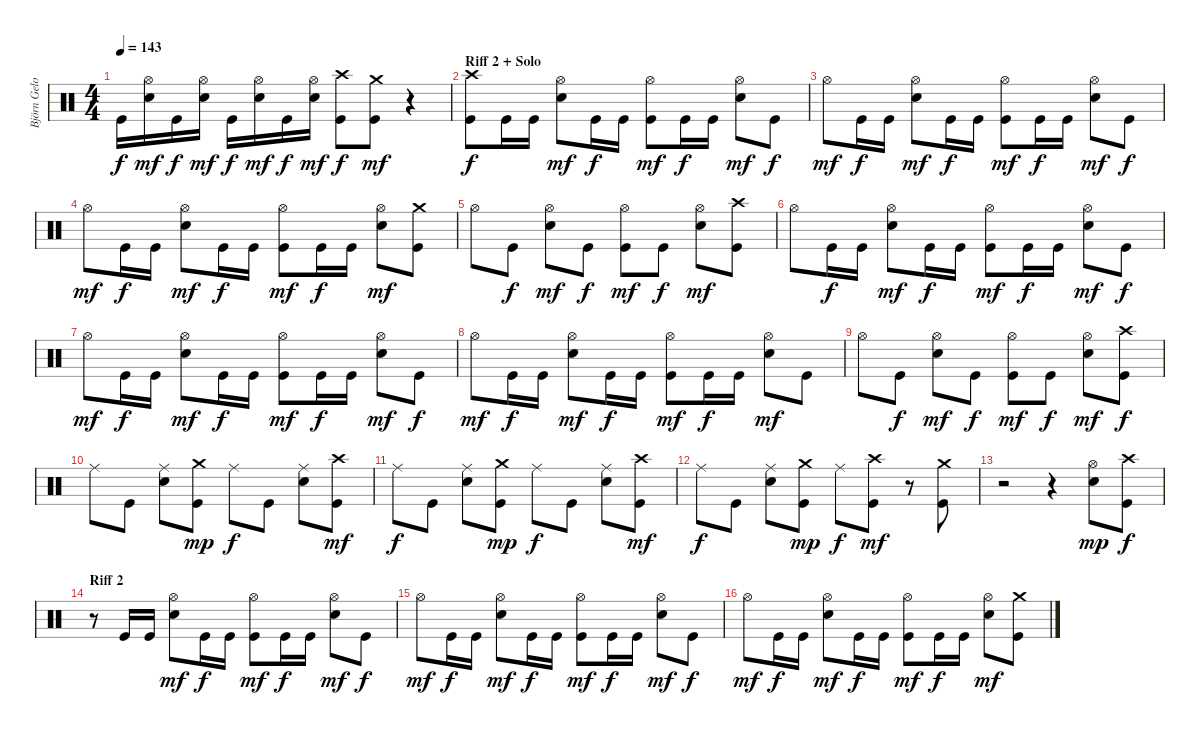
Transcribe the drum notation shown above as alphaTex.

\track ("Björn Gelotte" "Björn Gelo") {instrument percussion}
\staff {score}
\articulation defaults
\ts (4 4)
\tempo 143
\clef neutral
\ks c "Kick (hit)".16{dy f}
("Electric Snare (hit)" "Hi-Hat (open)").16{dy mf} "Kick (hit)".16{dy f} ("Electric Snare (hit)" "Hi-Hat (open)").16{dy mf} "Kick (hit)".16{dy f} ("Electric Snare (hit)" "Hi-Hat (open)").16{dy mf} "Kick (hit)".16{dy f} ("Electric Snare (hit)" "Hi-Hat (open)").16{dy mf} ("Kick (hit)" "Crash high (hit)").8{dy f} ("Kick (hit)" "Crash medium (hit)").8{dy mf} r.4 |
\section ("" "Riff 2 + Solo")
("Kick (hit)" "Crash high (hit)").8{dy f} "Kick (hit)".16 "Kick (hit)".16 ("Electric Snare (hit)" "Hi-Hat (open)").8{dy mf} "Kick (hit)".16{dy f} "Kick (hit)".16 ("Kick (hit)" "Hi-Hat (open)").8{dy mf} "Kick (hit)".16{dy f} "Kick (hit)".16 ("Electric Snare (hit)" "Hi-Hat (open)").8{dy mf} "Kick (hit)".8{dy f} |
"Hi-Hat (open)".8{dy mf} "Kick (hit)".16{dy f} "Kick (hit)".16 ("Electric Snare (hit)" "Hi-Hat (open)").8{dy mf} "Kick (hit)".16{dy f} "Kick (hit)".16 ("Kick (hit)" "Hi-Hat (open)").8{dy mf} "Kick (hit)".16{dy f} "Kick (hit)".16 ("Electric Snare (hit)" "Hi-Hat (open)").8{dy mf} "Kick (hit)".8{dy f} |
"Hi-Hat (open)".8{dy mf} "Kick (hit)".16{dy f} "Kick (hit)".16 ("Electric Snare (hit)" "Hi-Hat (open)").8{dy mf} "Kick (hit)".16{dy f} "Kick (hit)".16 ("Kick (hit)" "Hi-Hat (open)").8{dy mf} "Kick (hit)".16{dy f} "Kick (hit)".16 ("Electric Snare (hit)" "Hi-Hat (open)").8{dy mf} ("Kick (hit)" "Crash medium (hit)").8 |
"Hi-Hat (open)".8 "Kick (hit)".8{dy f} ("Electric Snare (hit)" "Hi-Hat (open)").8{dy mf} "Kick (hit)".8{dy f} ("Kick (hit)" "Hi-Hat (open)").8{dy mf} "Kick (hit)".8{dy f} ("Electric Snare (hit)" "Hi-Hat (open)").8{dy mf} ("Kick (hit)" "Crash high (hit)").8 |
"Hi-Hat (open)".8 "Kick (hit)".16{dy f} "Kick (hit)".16 ("Electric Snare (hit)" "Hi-Hat (open)").8{dy mf} "Kick (hit)".16{dy f} "Kick (hit)".16 ("Kick (hit)" "Hi-Hat (open)").8{dy mf} "Kick (hit)".16{dy f} "Kick (hit)".16 ("Electric Snare (hit)" "Hi-Hat (open)").8{dy mf} "Kick (hit)".8{dy f} |
"Hi-Hat (open)".8{dy mf} "Kick (hit)".16{dy f} "Kick (hit)".16 ("Electric Snare (hit)" "Hi-Hat (open)").8{dy mf} "Kick (hit)".16{dy f} "Kick (hit)".16 ("Kick (hit)" "Hi-Hat (open)").8{dy mf} "Kick (hit)".16{dy f} "Kick (hit)".16 ("Electric Snare (hit)" "Hi-Hat (open)").8{dy mf} "Kick (hit)".8{dy f} |
"Hi-Hat (open)".8{dy mf} "Kick (hit)".16{dy f} "Kick (hit)".16 ("Electric Snare (hit)" "Hi-Hat (open)").8{dy mf} "Kick (hit)".16{dy f} "Kick (hit)".16 ("Kick (hit)" "Hi-Hat (open)").8{dy mf} "Kick (hit)".16{dy f} "Kick (hit)".16 ("Electric Snare (hit)" "Hi-Hat (open)").8{dy mf} "Kick (hit)".8 |
"Hi-Hat (open)".8 "Kick (hit)".8{dy f} ("Electric Snare (hit)" "Hi-Hat (open)").8{dy mf} "Kick (hit)".8{dy f} ("Kick (hit)" "Hi-Hat (open)").8{dy mf} "Kick (hit)".8{dy f} ("Electric Snare (hit)" "Hi-Hat (open)").8{dy mf} ("Kick (hit)" "Crash high (hit)").8{dy f} |
"Ride (middle)".8 "Kick (hit)".8 ("Electric Snare (hit)" "Ride (middle)").8 ("Kick (hit)" "Crash medium (hit)").8{dy mp} "Ride (middle)".8{dy f} "Kick (hit)".8 ("Electric Snare (hit)" "Ride (middle)").8 ("Kick (hit)" "Crash high (hit)").8{dy mf} |
"Ride (middle)".8{dy f} "Kick (hit)".8 ("Electric Snare (hit)" "Ride (middle)").8 ("Kick (hit)" "Crash medium (hit)").8{dy mp} "Ride (middle)".8{dy f} "Kick (hit)".8 ("Electric Snare (hit)" "Ride (middle)").8 ("Kick (hit)" "Crash high (hit)").8{dy mf} |
"Ride (middle)".8{dy f} "Kick (hit)".8 ("Electric Snare (hit)" "Ride (middle)").8 ("Kick (hit)" "Crash medium (hit)").8{dy mp} "Ride (middle)".8{dy f} ("Kick (hit)" "Crash high (hit)").8{dy mf} r.8 ("Kick (hit)" "Crash medium (hit)").8 |
r.2 r.4 ("Electric Snare (hit)" "Hi-Hat (open)").8{dy mp} ("Kick (hit)" "Crash high (hit)").8{dy f} |
\section ("" "Riff 2")
r.8 "Kick (hit)".16 "Kick (hit)".16 ("Electric Snare (hit)" "Hi-Hat (open)").8{dy mf} "Kick (hit)".16{dy f} "Kick (hit)".16 ("Kick (hit)" "Hi-Hat (open)").8{dy mf} "Kick (hit)".16{dy f} "Kick (hit)".16 ("Electric Snare (hit)" "Hi-Hat (open)").8{dy mf} "Kick (hit)".8{dy f} |
"Hi-Hat (open)".8{dy mf} "Kick (hit)".16{dy f} "Kick (hit)".16 ("Electric Snare (hit)" "Hi-Hat (open)").8{dy mf} "Kick (hit)".16{dy f} "Kick (hit)".16 ("Kick (hit)" "Hi-Hat (open)").8{dy mf} "Kick (hit)".16{dy f} "Kick (hit)".16 ("Electric Snare (hit)" "Hi-Hat (open)").8{dy mf} "Kick (hit)".8{dy f} |
"Hi-Hat (open)".8{dy mf} "Kick (hit)".16{dy f} "Kick (hit)".16 ("Electric Snare (hit)" "Hi-Hat (open)").8{dy mf} "Kick (hit)".16{dy f} "Kick (hit)".16 ("Kick (hit)" "Hi-Hat (open)").8{dy mf} "Kick (hit)".16{dy f} "Kick (hit)".16 ("Electric Snare (hit)" "Hi-Hat (open)").8{dy mf} ("Kick (hit)" "Crash medium (hit)").8
